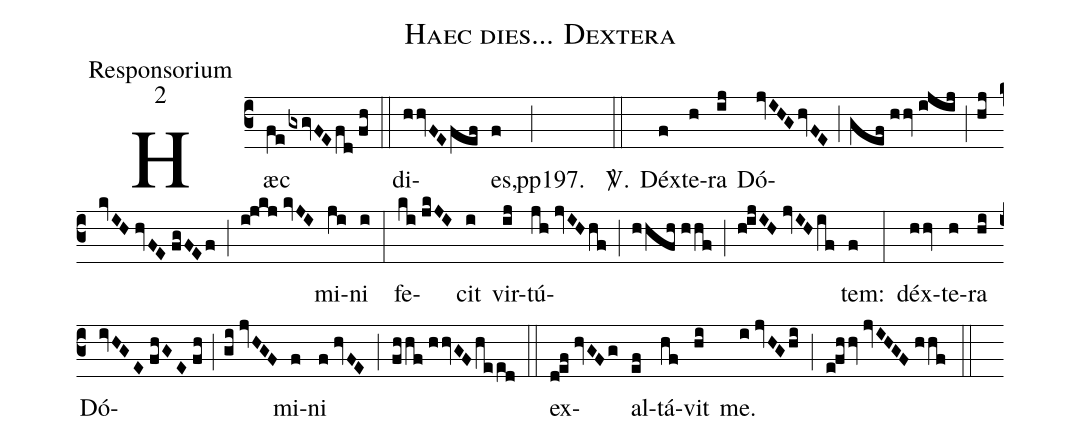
name:Haec dies... Dextera;
office-part:Responsorium;
mode:2;
%%
(c3) Hæc(fe/gxgvFE/fd//fh) (::) di(hhvFE/fef)es,(f) (;) pp197.() <sp>V/</sp>.(::) Déx(f)te(h)ra(ij) Dó(jvIHG/hvFE;gef//hhv//ijij;hj/kvIH//hvFE//fgFEf;i!jkj//kvJI)mi(ji)ni(i) (:) fe(ki//jkJI)cit(i) vir(ij)tú(jh//jvIH/hf;hhfh//hhf;h!ijIH//jvIH/if)tem:(f) (:) déx(hhv)te(h)ra(hi) Dó(ivHGE//fhGE//fh;gi//jvHGF)mi(f)ni(f//hvFE) (;) (fhhf//hhvGF/heed) (::) ex(d!ef//hvGFg)al(ef)tá(hf)vit(hi) me.(i//jvHG/hi) (;) (e!fhhv//jvIHGF//hhf) (::)
